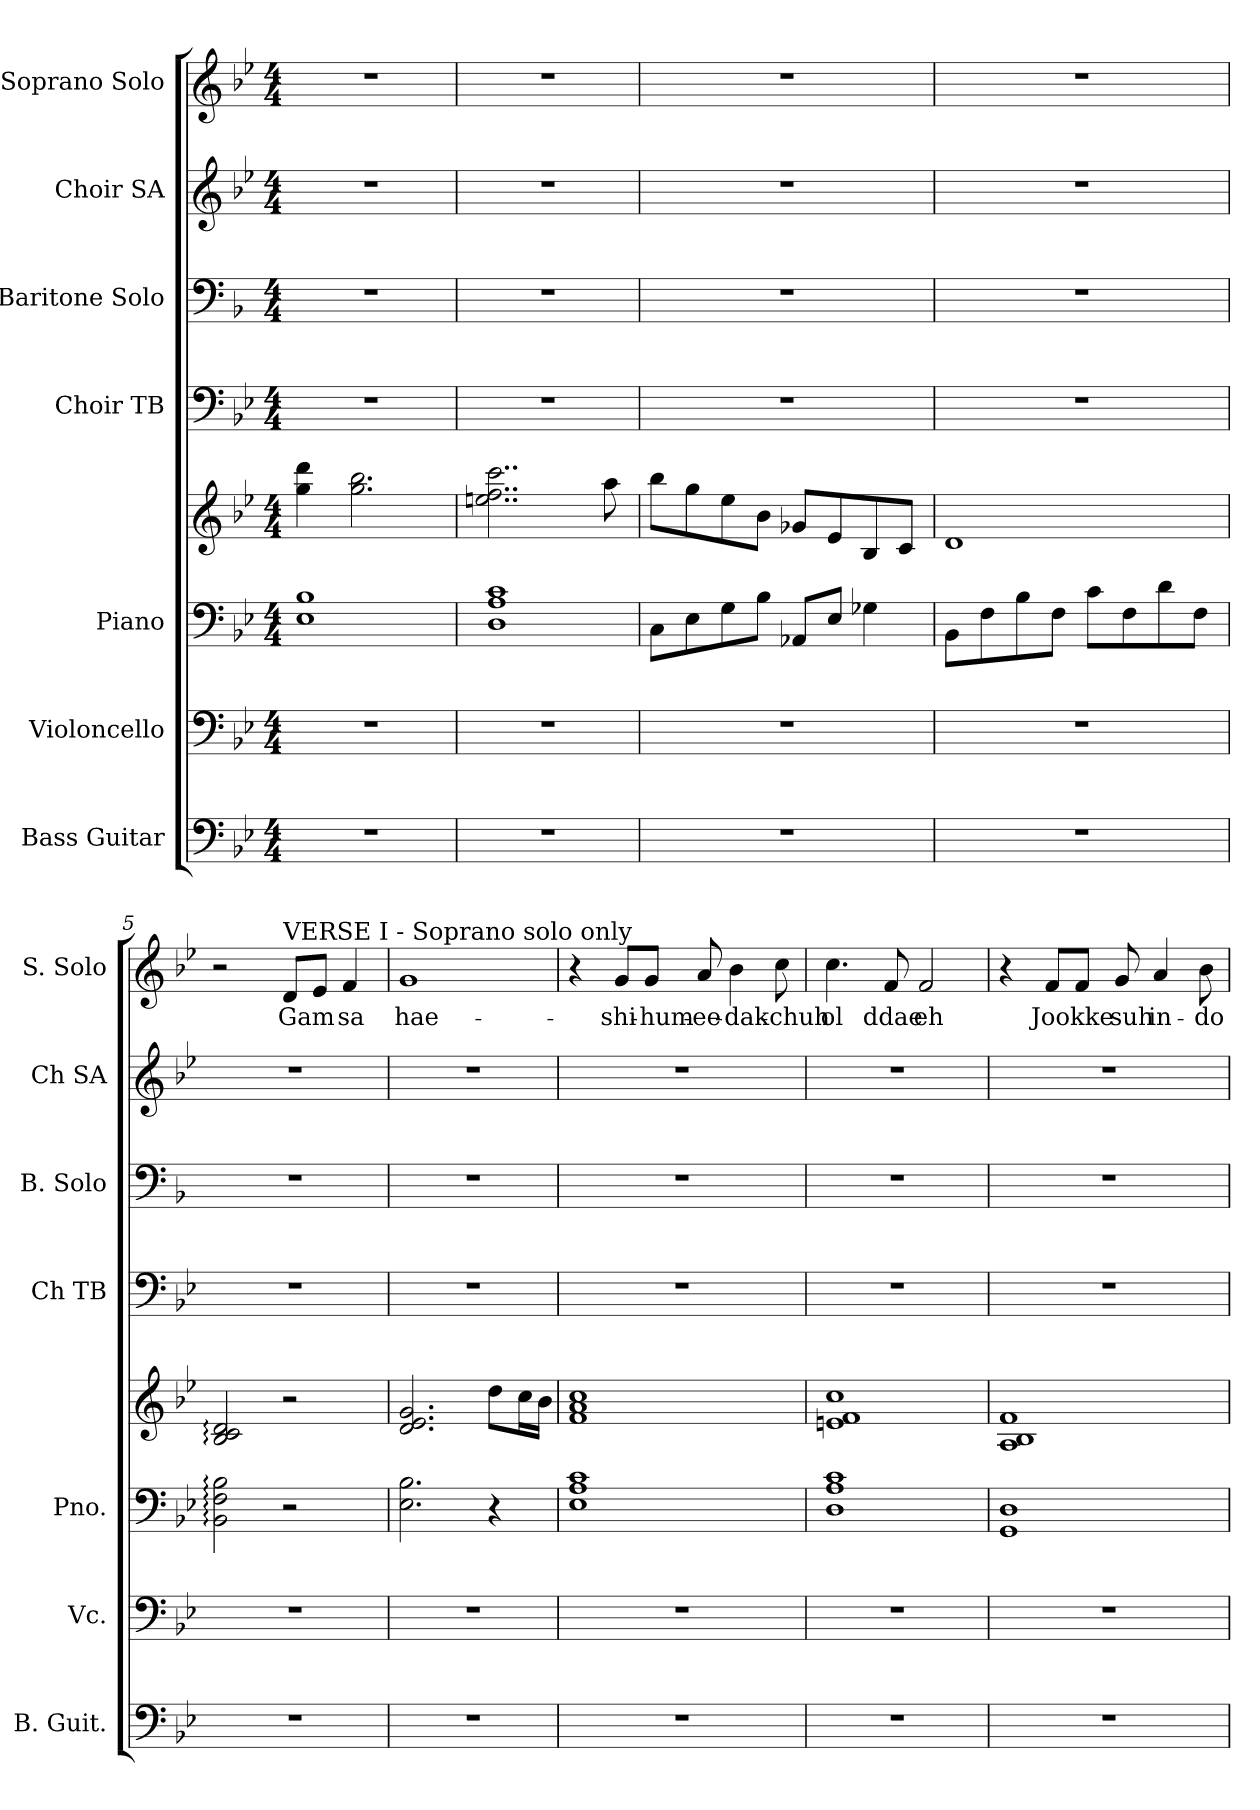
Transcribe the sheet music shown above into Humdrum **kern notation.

**kern	**kern	**kern	**kern	**kern	**kern	**kern	**kern	**text
*part7	*part6	*part5	*part5	*part4	*part3	*part2	*part1	*part1
*staff8	*staff7	*staff6	*staff5	*staff4	*staff3	*staff2	*staff1	*staff1
*I"Bass Guitar	*I"Violoncello	*I"Piano	*	*I"Choir TB	*I"Baritone Solo	*I"Choir SA	*I"Soprano Solo	*
*I'B. Guit.	*I'Vc.	*I'Pno.	*	*I'Ch TB	*I'B. Solo	*I'Ch SA	*I'S. Solo	*
*clefF4	*clefF4	*clefF4	*clefG2	*clefF4	*clefF4	*clefG2	*clefG2	*
*ITrd7c12	*	*	*	*	*ITrd4c7	*	*	*
*k[b-e-]	*k[b-e-]	*k[b-e-]	*k[b-e-]	*k[b-e-]	*k[b-e-]	*k[b-e-]	*k[b-e-]	*
*M4/4	*M4/4	*M4/4	*M4/4	*M4/4	*M4/4	*M4/4	*M4/4	*
*MM75	*MM75	*MM75	*MM75	*MM75	*MM75	*MM75	*MM75	*
=1	=1	=1	=1	=1	=1	=1	=1	=1
1r	1r	1E- 1B-	4gg\ 4ddd\	1r	1r	1r	1r	.
.	.	.	2.gg\ 2.bb-\	.	.	.	.	.
=2	=2	=2	=2	=2	=2	=2	=2	=2
1r	1r	1D 1A 1c	2..een\ 2..ff\ 2..ccc\	1r	1r	1r	1r	.
.	.	.	8aa\	.	.	.	.	.
=3	=3	=3	=3	=3	=3	=3	=3	=3
1r	1r	8C\L	8bb-\L	1r	1r	1r	1r	.
.	.	8E-\	8gg\	.	.	.	.	.
.	.	8G\	8ee-\	.	.	.	.	.
.	.	8B-\J	8b-\J	.	.	.	.	.
.	.	8AA-X/L	8g-X/L	.	.	.	.	.
.	.	8E-/J	8e-/	.	.	.	.	.
.	.	4G-X\	8B-/	.	.	.	.	.
.	.	.	8c/J	.	.	.	.	.
=4	=4	=4	=4	=4	=4	=4	=4	=4
1r	1r	8BB-\L	1d	1r	1r	1r	1r	.
.	.	8F\	.	.	.	.	.	.
.	.	8B-\	.	.	.	.	.	.
.	.	8F\J	.	.	.	.	.	.
.	.	8c\L	.	.	.	.	.	.
.	.	8F\	.	.	.	.	.	.
.	.	8d\	.	.	.	.	.	.
.	.	8F\J	.	.	.	.	.	.
!!LO:LB:g=z
=5	=5	=5	=5	=5	=5	=5	=5	=5
1r	1r	2BB-\: 2F\: 2B-\:	2B-/: 2c/: 2d/:	1r	1r	1r	2r	.
!	!	!	!	!	!	!	!LO:TX:a:t=VERSE I - Soprano solo only	!
!	!	!	!	!	!	!	!	!LO:LY:b
.	.	2r	2r	.	.	.	8d/L	Gam
.	.	.	.	.	.	.	8e-/J	.
!	!	!	!	!	!	!	!	!LO:LY:b
.	.	.	.	.	.	.	4f/	sa
=6	=6	=6	=6	=6	=6	=6	=6	=6
!	!	!	!	!	!	!	!	!LO:LY:b
1r	1r	2.E-\ 2.B-\	2.d/ 2.e-/ 2.g/	1r	1r	1r	1g	hae-
.	.	4r	8dd\L	.	.	.	.	.
.	.	.	16cc\L	.	.	.	.	.
.	.	.	16b-\JJ	.	.	.	.	.
=7	=7	=7	=7	=7	=7	=7	=7	=7
1r	1r	1E- 1A 1c	1f 1a 1cc	1r	1r	1r	4r	.
!	!	!	!	!	!	!	!	!LO:LY:b
.	.	.	.	.	.	.	8g/L	-shi-
!	!	!	!	!	!	!	!	!LO:LY:b
.	.	.	.	.	.	.	8g/J	-hum-
!	!	!	!	!	!	!	!	!LO:LY:b
.	.	.	.	.	.	.	8a/	-ee-
!	!	!	!	!	!	!	!	!LO:LY:b
.	.	.	.	.	.	.	4b-\	-dak-
!	!	!	!	!	!	!	!	!LO:LY:b
.	.	.	.	.	.	.	8cc\	-chuh
=8	=8	=8	=8	=8	=8	=8	=8	=8
!	!	!	!	!	!	!	!	!LO:LY:b
1r	1r	1D 1A 1c	1en 1f 1cc	1r	1r	1r	4.cc\	ol
!	!	!	!	!	!	!	!	!LO:LY:b
.	.	.	.	.	.	.	8f/	ddae
!	!	!	!	!	!	!	!	!LO:LY:b
.	.	.	.	.	.	.	2f/	eh
!!LO:LB:g=z
=9	=9	=9	=9	=9	=9	=9	=9	=9
1r	1r	1GG 1D	1A 1B- 1f	1r	1r	1r	4r	.
!	!	!	!	!	!	!	!	!LO:LY:b
.	.	.	.	.	.	.	8f/L	Joo
!	!	!	!	!	!	!	!	!LO:LY:b
.	.	.	.	.	.	.	8f/J	kke
!	!	!	!	!	!	!	!	!LO:LY:b
.	.	.	.	.	.	.	8g/	suh
!	!	!	!	!	!	!	!	!LO:LY:b
.	.	.	.	.	.	.	4a/	in-
!	!	!	!	!	!	!	!	!LO:LY:b
.	.	.	.	.	.	.	8b-\	-do
=	=	=	=	=	=	=	=	=
*-	*-	*-	*-	*-	*-	*-	*-	*-
